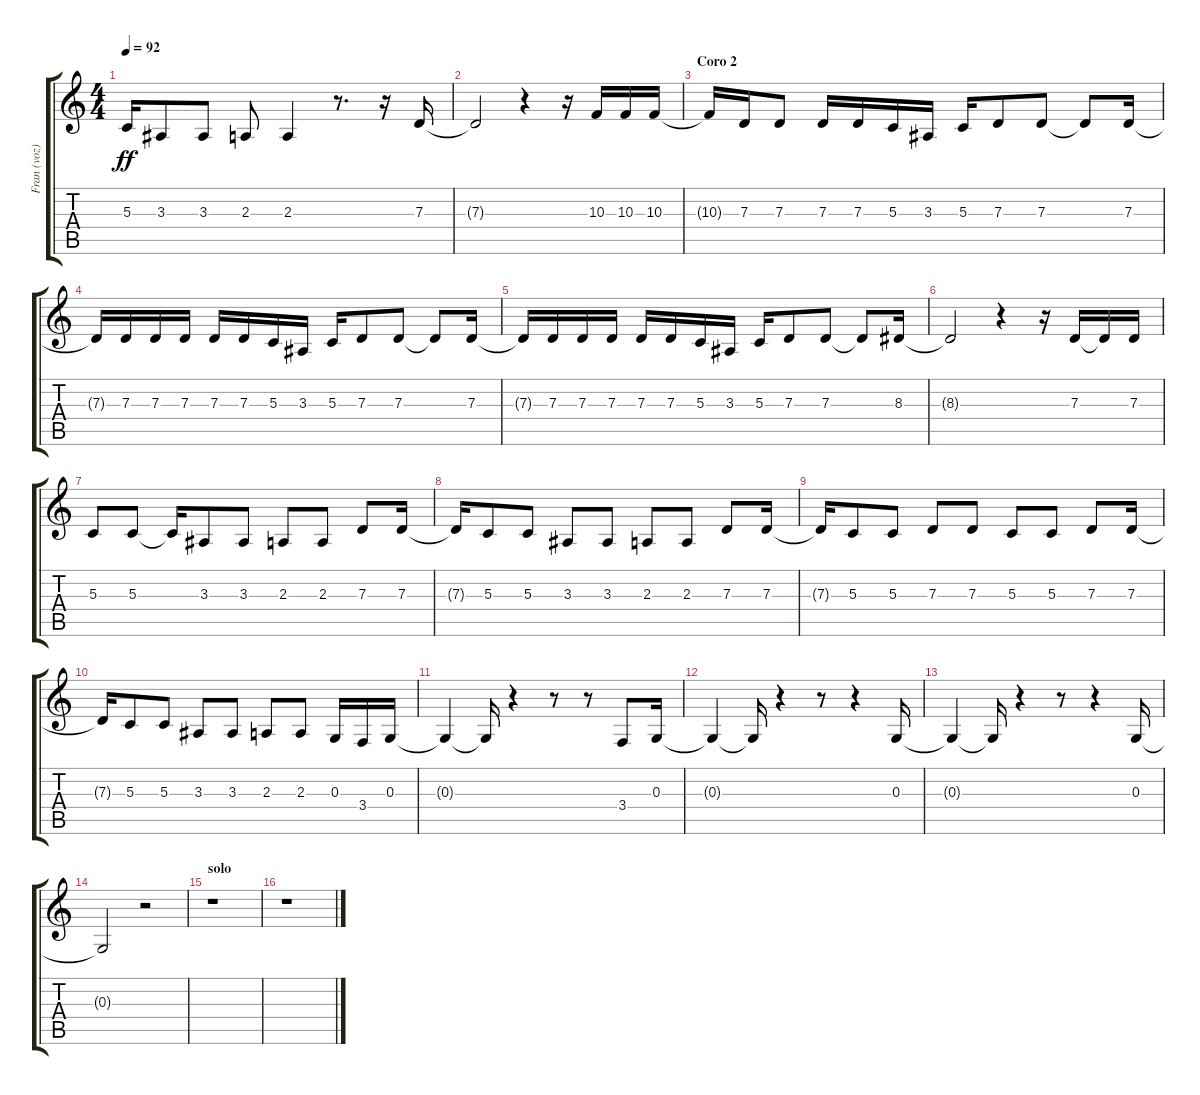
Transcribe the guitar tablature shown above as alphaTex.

\track ("Fran (voz)" "Fran (voz)") {instrument synthvoice}
\staff {score tabs}
\tuning (E4 B3 G3 D3 A2 E2) {hide}
\ts (4 4)
\tempo 92
\clef g2
\ks c
5.3{t}.16{dy ff} 3.3.8 3.3.8 2.3.8 2.3.4 r.8{d} r.16 7.3.16 |
7.3{t}.2 r.4 r.16 10.3.16 10.3.16 10.3.16 |
\section ("" "Coro 2")
10.3{t}.16 7.3.16 7.3.8 7.3.16 7.3.16 5.3.16 3.3.16 5.3.16 7.3.8 7.3.8 7.3{t}.8 7.3.16 |
7.3{t}.16 7.3.16 7.3.16 7.3.16 7.3.16 7.3.16 5.3.16 3.3.16 5.3.16 7.3.8 7.3.8 7.3{t}.8 7.3.16 |
7.3{t}.16 7.3.16 7.3.16 7.3.16 7.3.16 7.3.16 5.3.16 3.3.16 5.3.16 7.3.8 7.3.8 7.3{t}.8 8.3.16 |
8.3{t}.2 r.4 r.16 7.3.16 7.3{t}.16 7.3.16 |
5.3.8 5.3.8 5.3{t}.16 3.3.8 3.3.8 2.3.8 2.3.8 7.3.8 7.3.16 |
7.3{t}.16 5.3.8 5.3.8 3.3.8 3.3.8 2.3.8 2.3.8 7.3.8 7.3.16 |
7.3{t}.16 5.3.8 5.3.8 7.3.8 7.3.8 5.3.8 5.3.8 7.3.8 7.3.16 |
7.3{t}.16 5.3.8 5.3.8 3.3.8 3.3.8 2.3.8 2.3.8 0.3.16 3.4.16 0.3.16 |
0.3{t}.4 0.3{t}.16 r.4 r.8 r.8 3.4.8 0.3.16 |
0.3{t}.4 0.3{t}.16 r.4 r.8 r.4 0.3.16 |
0.3{t}.4 0.3{t}.16 r.4 r.8 r.4 0.3.16 |
0.3{t}.2 r.2 |
\section ("" "solo")
r.1 |
r.1
